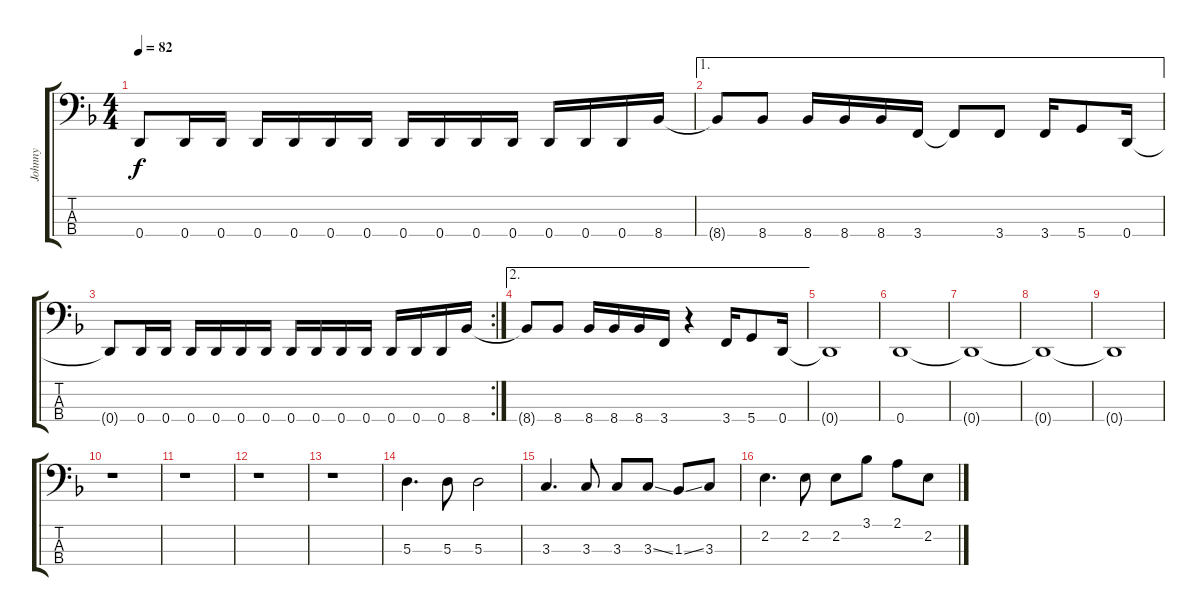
\track ("Johnny" "Johnny") {instrument electricbasspick}
\staff {score tabs}
\tuning (G2 D2 A1 D1) {hide}
\ts (4 4)
\tempo 82
\clef f4
\ks f
0.4{t}.8{dy f} 0.4.16 0.4.16 0.4.16 0.4.16 0.4.16 0.4.16 0.4.16 0.4.16 0.4.16 0.4.16 0.4.16 0.4.16 0.4.16 8.4.16 |
\ae 1
8.4{t}.8 8.4.8 8.4.16 8.4.16 8.4.16 3.4.16 3.4{t}.8 3.4.8 3.4.16 5.4.8 0.4.16 |
\rc 2
0.4{t}.8 0.4.16 0.4.16 0.4.16 0.4.16 0.4.16 0.4.16 0.4.16 0.4.16 0.4.16 0.4.16 0.4.16 0.4.16 0.4.16 8.4.16 |
\ae 2
8.4{t}.8 8.4.8 8.4.16 8.4.16 8.4.16 3.4.16 r.4 3.4.16 5.4.8 0.4.16 |
0.4{t}.1 |
0.4.1 |
0.4{t}.1 |
0.4{t}.1 |
0.4{t}.1 |
r.1 |
r.1 |
r.1 |
r.1 |
5.3.4{d} 5.3.8 5.3.2 |
3.3.4{d} 3.3.8 3.3.8 3.3{ss}.8 1.3{ss}.8 3.3.8 |
2.2.4{d} 2.2.8 2.2.8 3.1.8 2.1.8 2.2.8
